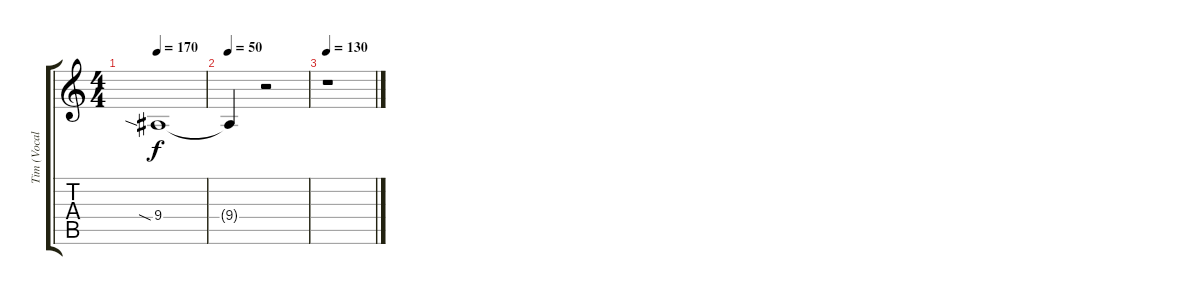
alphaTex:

\track ("Tim (Vocals)" "Tim (Vocal") {instrument clarinet}
\staff {score tabs}
\tuning (Eb4 Bb3 Gb3 Db3 Ab2 Eb2) {hide}
\ts (4 4)
\tempo 170
\clef g2
\ks c
9.4{sia}.1{dy f} |
\tempo 50
9.4{t}.4 r.2 |
\tempo 130
r.1
